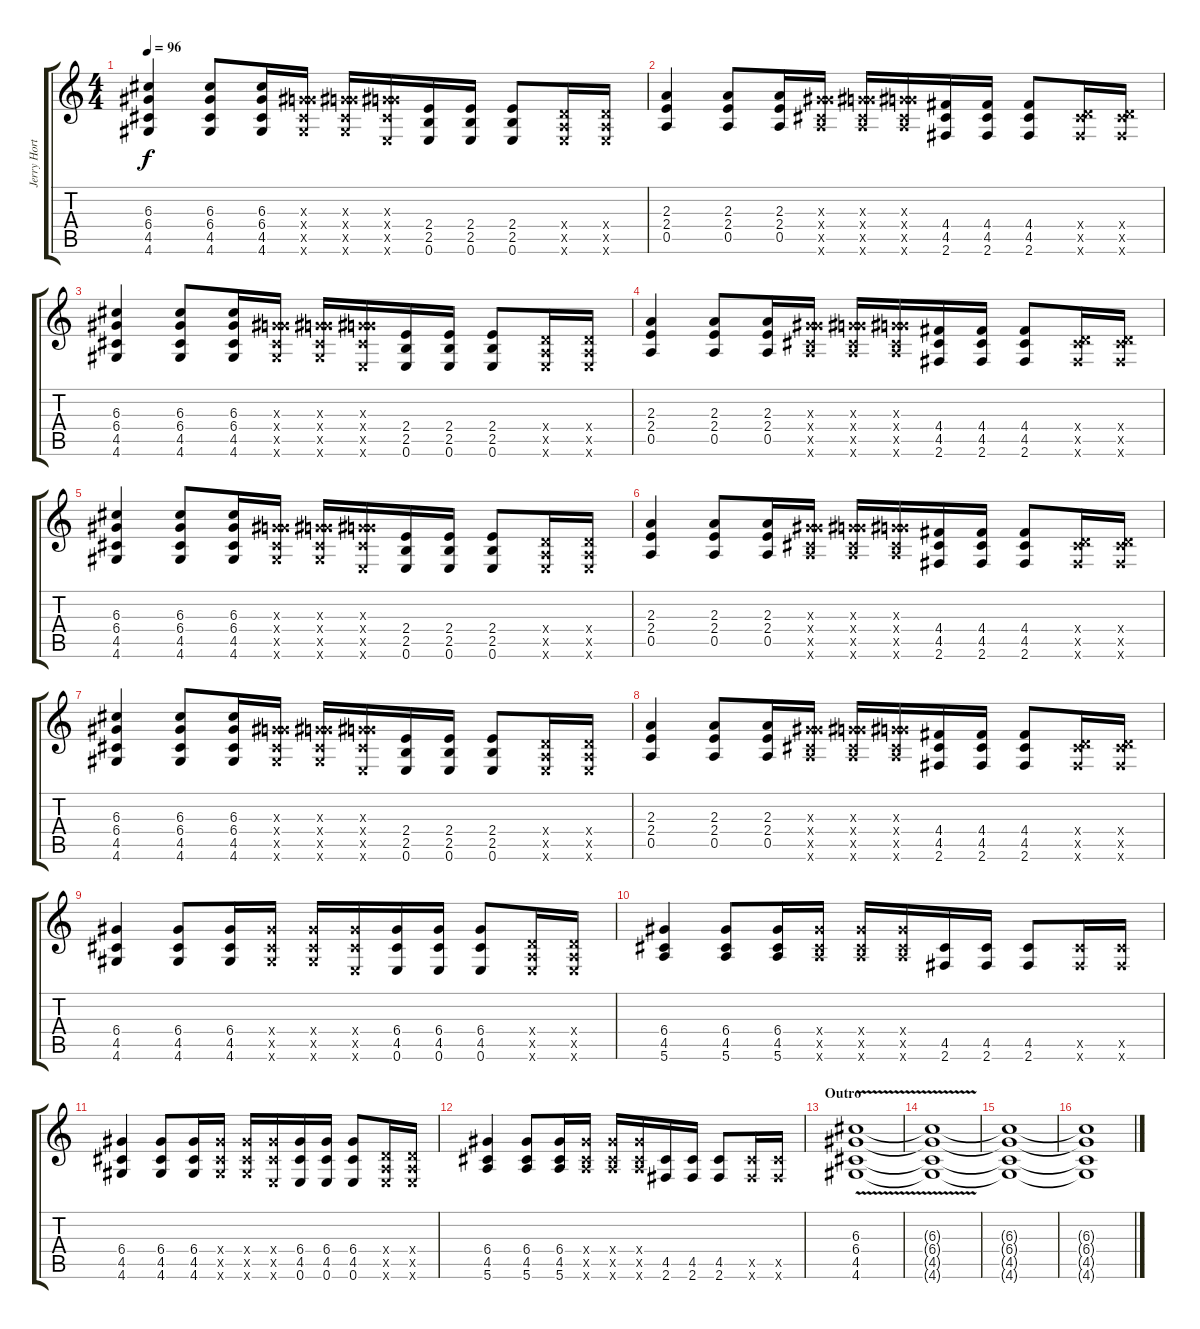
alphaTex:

\track ("Jerry Horton - Full Gain" "Jerry Hort") {instrument distortionguitar}
\staff {score tabs}
\tuning (E4 B3 G3 D3 A2 E2) {hide}
\ts (4 4)
\tempo 96
\clef g2
\ks c
(6.3 6.4 4.5 4.6).4{dy f} (6.3 6.4 4.5 4.6).8 (6.3 6.4 4.5 4.6).16 (0.3{x} 6.4{x} 4.5{x} 4.6{x}).16 (0.3{x} 6.4{x} 4.5{x} 4.6{x}).16 (0.3{x} 6.4{x} 4.5{x} 0.6{x}).16 (2.4 2.5 0.6).16 (2.4 2.5 0.6).16 (2.4 2.5 0.6).8 (0.4{x} 0.5{x} 0.6{x}).16 (0.4{x} 0.5{x} 0.6{x}).16 |
(2.3 2.4 0.5).4 (2.3 2.4 0.5).8 (2.3 2.4 0.5).16 (0.3{x} 6.4{x} 4.5{x} 5.6{x}).16 (0.3{x} 6.4{x} 4.5{x} 5.6{x}).16 (0.3{x} 6.4{x} 4.5{x} 5.6{x}).16 (4.4 4.5 2.6).16 (4.4 4.5 2.6).16 (4.4 4.5 2.6).8 (0.4{x} 4.5{x} 2.6{x}).16 (0.4{x} 4.5{x} 2.6{x}).16 |
(6.3 6.4 4.5 4.6).4 (6.3 6.4 4.5 4.6).8 (6.3 6.4 4.5 4.6).16 (0.3{x} 6.4{x} 4.5{x} 4.6{x}).16 (0.3{x} 6.4{x} 4.5{x} 4.6{x}).16 (0.3{x} 6.4{x} 4.5{x} 0.6{x}).16 (2.4 2.5 0.6).16 (2.4 2.5 0.6).16 (2.4 2.5 0.6).8 (0.4{x} 0.5{x} 0.6{x}).16 (0.4{x} 0.5{x} 0.6{x}).16 |
(2.3 2.4 0.5).4 (2.3 2.4 0.5).8 (2.3 2.4 0.5).16 (0.3{x} 6.4{x} 4.5{x} 5.6{x}).16 (0.3{x} 6.4{x} 4.5{x} 5.6{x}).16 (0.3{x} 6.4{x} 4.5{x} 5.6{x}).16 (4.4 4.5 2.6).16 (4.4 4.5 2.6).16 (4.4 4.5 2.6).8 (0.4{x} 4.5{x} 2.6{x}).16 (0.4{x} 4.5{x} 2.6{x}).16 |
(6.3 6.4 4.5 4.6).4 (6.3 6.4 4.5 4.6).8 (6.3 6.4 4.5 4.6).16 (0.3{x} 6.4{x} 4.5{x} 4.6{x}).16 (0.3{x} 6.4{x} 4.5{x} 4.6{x}).16 (0.3{x} 6.4{x} 4.5{x} 0.6{x}).16 (2.4 2.5 0.6).16 (2.4 2.5 0.6).16 (2.4 2.5 0.6).8 (0.4{x} 0.5{x} 0.6{x}).16 (0.4{x} 0.5{x} 0.6{x}).16 |
(2.3 2.4 0.5).4 (2.3 2.4 0.5).8 (2.3 2.4 0.5).16 (0.3{x} 6.4{x} 4.5{x} 5.6{x}).16 (0.3{x} 6.4{x} 4.5{x} 5.6{x}).16 (0.3{x} 6.4{x} 4.5{x} 5.6{x}).16 (4.4 4.5 2.6).16 (4.4 4.5 2.6).16 (4.4 4.5 2.6).8 (0.4{x} 4.5{x} 2.6{x}).16 (0.4{x} 4.5{x} 2.6{x}).16 |
(6.3 6.4 4.5 4.6).4 (6.3 6.4 4.5 4.6).8 (6.3 6.4 4.5 4.6).16 (0.3{x} 6.4{x} 4.5{x} 4.6{x}).16 (0.3{x} 6.4{x} 4.5{x} 4.6{x}).16 (0.3{x} 6.4{x} 4.5{x} 0.6{x}).16 (2.4 2.5 0.6).16 (2.4 2.5 0.6).16 (2.4 2.5 0.6).8 (0.4{x} 0.5{x} 0.6{x}).16 (0.4{x} 0.5{x} 0.6{x}).16 |
(2.3 2.4 0.5).4 (2.3 2.4 0.5).8 (2.3 2.4 0.5).16 (0.3{x} 6.4{x} 4.5{x} 5.6{x}).16 (0.3{x} 6.4{x} 4.5{x} 5.6{x}).16 (0.3{x} 6.4{x} 4.5{x} 5.6{x}).16 (4.4 4.5 2.6).16 (4.4 4.5 2.6).16 (4.4 4.5 2.6).8 (0.4{x} 4.5{x} 2.6{x}).16 (0.4{x} 4.5{x} 2.6{x}).16 |
(6.4 4.5 4.6).4 (6.4 4.5 4.6).8 (6.4 4.5 4.6).16 (6.4{x} 4.5{x} 4.6{x}).16 (6.4{x} 4.5{x} 4.6{x}).16 (6.4{x} 4.5{x} 0.6{x}).16 (6.4 4.5 0.6).16 (6.4 4.5 0.6).16 (6.4 4.5 0.6).8 (0.4{x} 0.5{x} 0.6{x}).16 (0.4{x} 0.5{x} 0.6{x}).16 |
(6.4 4.5 5.6).4 (6.4 4.5 5.6).8 (6.4 4.5 5.6).16 (6.4{x} 4.5{x} 5.6{x}).16 (6.4{x} 4.5{x} 5.6{x}).16 (6.4{x} 4.5{x} 5.6{x}).16 (4.5 2.6).16 (4.5 2.6).16 (4.5 2.6).8 (4.5{x} 2.6{x}).16 (4.5{x} 2.6{x}).16 |
(6.4 4.5 4.6).4 (6.4 4.5 4.6).8 (6.4 4.5 4.6).16 (6.4{x} 4.5{x} 4.6{x}).16 (6.4{x} 4.5{x} 4.6{x}).16 (6.4{x} 4.5{x} 0.6{x}).16 (6.4 4.5 0.6).16 (6.4 4.5 0.6).16 (6.4 4.5 0.6).8 (0.4{x} 0.5{x} 0.6{x}).16 (0.4{x} 0.5{x} 0.6{x}).16 |
(6.4 4.5 5.6).4 (6.4 4.5 5.6).8 (6.4 4.5 5.6).16 (6.4{x} 4.5{x} 5.6{x}).16 (6.4{x} 4.5{x} 5.6{x}).16 (6.4{x} 4.5{x} 5.6{x}).16 (4.5 2.6).16 (4.5 2.6).16 (4.5 2.6).8 (4.5{x} 2.6{x}).16 (4.5{x} 2.6{x}).16 |
\section ("" "Outro")
(6.3{v} 6.4{v} 4.5{v} 4.6{v}).1 |
(6.3{t} 6.4{t} 4.5{t} 4.6{t}).1 |
(6.3{t} 6.4{t} 4.5{t} 4.6{t}).1 |
(6.3{t} 6.4{t} 4.5{t} 4.6{t}).1
